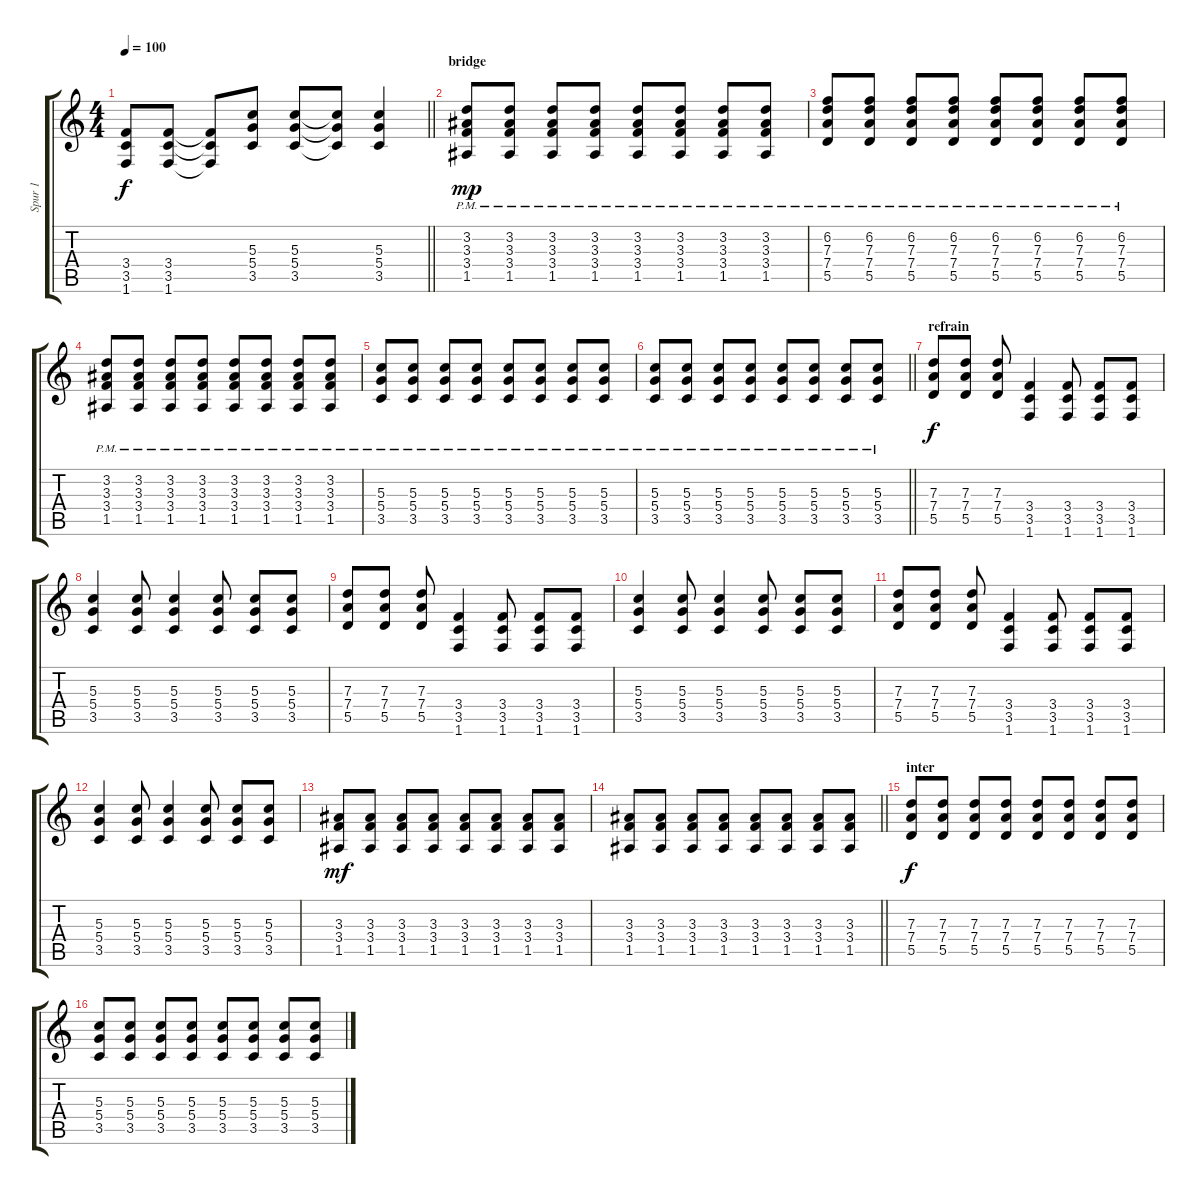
\track ("Spur 1" "Spur 1") {instrument electricguitarjazz}
\staff {score tabs}
\tuning (E4 B3 G3 D3 A2 E2) {hide}
\ts (4 4)
\tempo 100
\clef g2
\barLineRight lightlight
\ks c
(3.4{t} 3.5{t} 1.6{t}).8{dy f} (3.4 3.5 1.6).8 (3.4{t} 3.5{t} 1.6{t}).8 (5.3 5.4 3.5).8 (5.3 5.4 3.5).8 (5.3{t} 5.4{t} 3.5{t}).8 (5.3 5.4 3.5).4 |
\section ("" "bridge")
(3.2{pm} 3.3{pm} 3.4{pm} 1.5{pm}).8{dy mp instrument distortionguitar} (3.2{pm} 3.3{pm} 3.4{pm} 1.5{pm}).8 (3.2{pm} 3.3{pm} 3.4{pm} 1.5{pm}).8 (3.2{pm} 3.3{pm} 3.4{pm} 1.5{pm}).8 (3.2{pm} 3.3{pm} 3.4{pm} 1.5{pm}).8 (3.2{pm} 3.3{pm} 3.4{pm} 1.5{pm}).8 (3.2{pm} 3.3{pm} 3.4{pm} 1.5{pm}).8 (3.2{pm} 3.3{pm} 3.4{pm} 1.5{pm}).8 |
(6.2{pm} 7.3{pm} 7.4{pm} 5.5{pm}).8 (6.2{pm} 7.3{pm} 7.4{pm} 5.5{pm}).8 (6.2{pm} 7.3{pm} 7.4{pm} 5.5{pm}).8 (6.2{pm} 7.3{pm} 7.4{pm} 5.5{pm}).8 (6.2{pm} 7.3{pm} 7.4{pm} 5.5{pm}).8 (6.2{pm} 7.3{pm} 7.4{pm} 5.5{pm}).8 (6.2{pm} 7.3{pm} 7.4{pm} 5.5{pm}).8 (6.2{pm} 7.3{pm} 7.4{pm} 5.5{pm}).8 |
(3.2{pm} 3.3{pm} 3.4{pm} 1.5{pm}).8 (3.2{pm} 3.3{pm} 3.4{pm} 1.5{pm}).8 (3.2{pm} 3.3{pm} 3.4{pm} 1.5{pm}).8 (3.2{pm} 3.3{pm} 3.4{pm} 1.5{pm}).8 (3.2{pm} 3.3{pm} 3.4{pm} 1.5{pm}).8 (3.2{pm} 3.3{pm} 3.4{pm} 1.5{pm}).8 (3.2{pm} 3.3{pm} 3.4{pm} 1.5{pm}).8 (3.2{pm} 3.3{pm} 3.4{pm} 1.5{pm}).8 |
(5.3{pm} 5.4{pm} 3.5{pm}).8 (5.3{pm} 5.4{pm} 3.5{pm}).8 (5.3{pm} 5.4{pm} 3.5{pm}).8 (5.3{pm} 5.4{pm} 3.5{pm}).8 (5.3{pm} 5.4{pm} 3.5{pm}).8 (5.3{pm} 5.4{pm} 3.5{pm}).8 (5.3{pm} 5.4{pm} 3.5{pm}).8 (5.3{pm} 5.4{pm} 3.5{pm}).8 |
\barLineRight lightlight
(5.3{pm} 5.4{pm} 3.5{pm}).8 (5.3{pm} 5.4{pm} 3.5{pm}).8 (5.3{pm} 5.4{pm} 3.5{pm}).8 (5.3{pm} 5.4{pm} 3.5{pm}).8 (5.3{pm} 5.4{pm} 3.5{pm}).8 (5.3{pm} 5.4{pm} 3.5{pm}).8 (5.3{pm} 5.4{pm} 3.5{pm}).8 (5.3{pm} 5.4{pm} 3.5{pm}).8 |
\section ("" "refrain")
(7.3 7.4 5.5).8{dy f instrument distortionguitar} (7.3 7.4 5.5).8 (7.3 7.4 5.5).8 (3.4 3.5 1.6).4 (3.4 3.5 1.6).8 (3.4 3.5 1.6).8 (3.4 3.5 1.6).8 |
(5.3 5.4 3.5).4 (5.3 5.4 3.5).8 (5.3 5.4 3.5).4 (5.3 5.4 3.5).8 (5.3 5.4 3.5).8 (5.3 5.4 3.5).8 |
(7.3 7.4 5.5).8 (7.3 7.4 5.5).8 (7.3 7.4 5.5).8 (3.4 3.5 1.6).4 (3.4 3.5 1.6).8 (3.4 3.5 1.6).8 (3.4 3.5 1.6).8 |
(5.3 5.4 3.5).4 (5.3 5.4 3.5).8 (5.3 5.4 3.5).4 (5.3 5.4 3.5).8 (5.3 5.4 3.5).8 (5.3 5.4 3.5).8 |
(7.3 7.4 5.5).8{instrument distortionguitar} (7.3 7.4 5.5).8 (7.3 7.4 5.5).8 (3.4 3.5 1.6).4 (3.4 3.5 1.6).8 (3.4 3.5 1.6).8 (3.4 3.5 1.6).8 |
(5.3 5.4 3.5).4 (5.3 5.4 3.5).8 (5.3 5.4 3.5).4 (5.3 5.4 3.5).8 (5.3 5.4 3.5).8 (5.3 5.4 3.5).8 |
(3.3 3.4 1.5).8{dy mf} (3.3 3.4 1.5).8 (3.3 3.4 1.5).8 (3.3 3.4 1.5).8 (3.3 3.4 1.5).8 (3.3 3.4 1.5).8 (3.3 3.4 1.5).8 (3.3 3.4 1.5).8 |
\barLineRight lightlight
(3.3 3.4 1.5).8 (3.3 3.4 1.5).8 (3.3 3.4 1.5).8 (3.3 3.4 1.5).8 (3.3 3.4 1.5).8 (3.3 3.4 1.5).8 (3.3 3.4 1.5).8 (3.3 3.4 1.5).8 |
\section ("" "inter")
(7.3 7.4 5.5).8{dy f} (7.3 7.4 5.5).8 (7.3 7.4 5.5).8 (7.3 7.4 5.5).8 (7.3 7.4 5.5).8 (7.3 7.4 5.5).8 (7.3 7.4 5.5).8 (7.3 7.4 5.5).8 |
(5.3 5.4 3.5).8 (5.3 5.4 3.5).8 (5.3 5.4 3.5).8 (5.3 5.4 3.5).8 (5.3 5.4 3.5).8 (5.3 5.4 3.5).8 (5.3 5.4 3.5).8 (5.3 5.4 3.5).8
